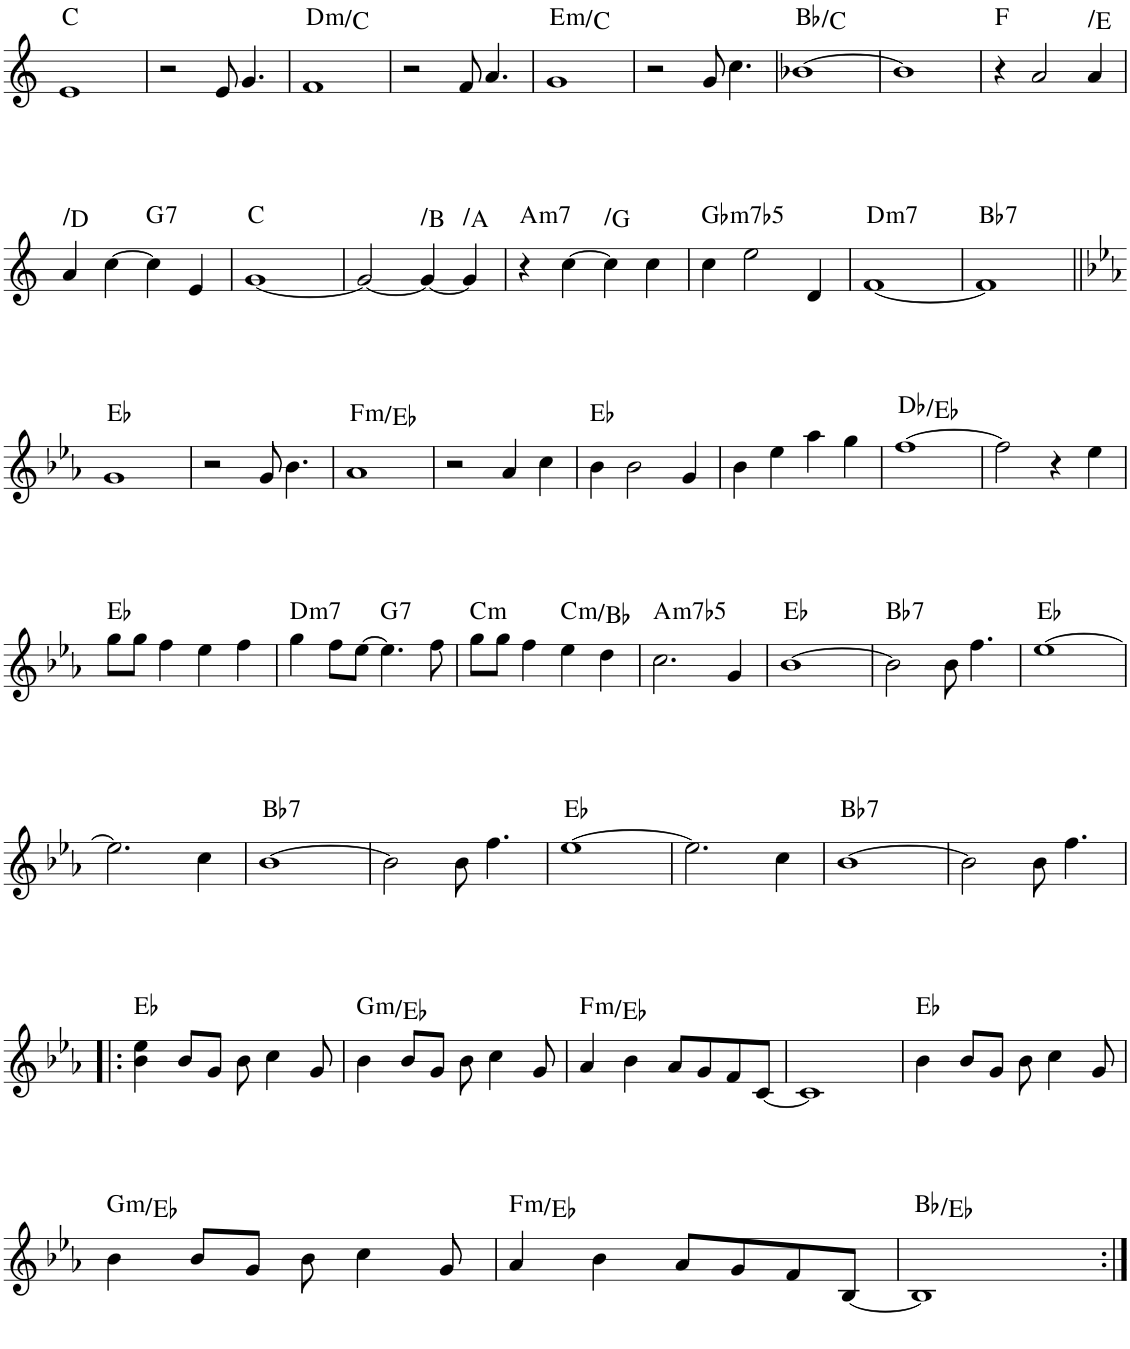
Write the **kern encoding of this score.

**kern	**harte
*part1	*part1
*staff1	*
*I"Piano	*
*I'Pno.	*
!!LO:PB:g=z
*clefG2	*
*k[]	*
*M4/4	*
=47	=47
1e	C:maj
=48	=48
2r	.
8e/	.
4.g/	.
=49	=49
!	!LO:H:kt=m
1f	D:min/b7
=50	=50
2r	.
8f/	.
4.a/	.
=51	=51
!	!LO:H:kt=m
1g	E:min/b6
=52	=52
2r	.
8g/	.
4.cc\	.
=53	=53
[1b-X	Bb:maj/2
=54	=54
1b-]	.
=55	=55
4r	F:maj
2a/	.
!	!LO:H:kt=N.C.
4a/	N
!!LO:LB:g=z
=56	=56
!	!LO:H:kt=N.C.
4a/	N
[4cc\	.
!	!LO:H:kt=7
4cc\]	G:7
4e/	.
=57	=57
[1g	C:maj
=58	=58
2g/_	.
!	!LO:H:kt=N.C.
4g/_	N
!	!LO:H:kt=N.C.
4g/]	N
=59	=59
!	!LO:H:kt=m7
4r	A:min7
[4cc\	.
!	!LO:H:kt=N.C.
4cc\]	N
4cc\	.
=60	=60
!	!LO:H:kt=m7b5
4cc\	Gb:hdim7
2ee\	.
4d/	.
=61	=61
!	!LO:H:kt=m7
[1f	D:min7
=62	=62
!	!LO:H:kt=7
1f]	Bb:7
!!LO:LB:g=z
=63||	=63||
*k[b-e-a-]	*
1g	Eb:maj
=64	=64
2r	.
8g/	.
4.b-\	.
=65	=65
!	!LO:H:kt=m
1a-	F:min/b7
=66	=66
2r	.
4a-/	.
4cc\	.
=67	=67
4b-\	Eb:maj
2b-\	.
4g/	.
=68	=68
4b-\	.
4ee-\	.
4aa-\	.
4gg\	.
=69	=69
[1ff	Db:maj/2
=70	=70
2ff\]	.
4r	.
4ee-\	.
!!LO:LB:g=z
=71	=71
8gg\L	Eb:maj
8gg\J	.
4ff\	.
4ee-\	.
4ff\	.
=72	=72
!	!LO:H:kt=m7
4gg\	D:min7
8ff\L	.
[8ee-\J	.
!	!LO:H:kt=7
4.ee-\]	G:7
8ff\	.
=73	=73
!	!LO:H:kt=m
8gg\L	C:min
8gg\J	.
4ff\	.
!	!LO:H:kt=m
4ee-\	C:min/b7
4dd\	.
=74	=74
!	!LO:H:kt=m7b5
2.cc\	A:hdim7
4g/	.
=75	=75
[1b-	Eb:maj
=76	=76
!	!LO:H:kt=7
2b-\]	Bb:7
8b-\	.
4.ff\	.
=77	=77
[1ee-	Eb:maj
!!LO:LB:g=z
=78	=78
2.ee-\]	.
4cc\	.
=79	=79
!	!LO:H:kt=7
[1b-	Bb:7
=80	=80
2b-\]	.
8b-\	.
4.ff\	.
=81	=81
[1ee-	Eb:maj
=82	=82
2.ee-\]	.
4cc\	.
=83	=83
!	!LO:H:kt=7
[1b-	Bb:7
=84	=84
2b-\]	.
8b-\	.
4.ff\	.
!!LO:LB:g=z
=85!|:	=85!|:
4b-\ 4ee-\	Eb:maj
8b-/L	.
8g/J	.
8b-\	.
4cc\	.
8g/	.
=86	=86
!	!LO:H:kt=m
4b-\	G:min/b6
8b-/L	.
8g/J	.
8b-\	.
4cc\	.
8g/	.
=87	=87
!	!LO:H:kt=m
4a-/	F:min/b7
4b-\	.
8a-/L	.
8g/	.
8f/	.
[8c/J	.
=88	=88
1c]	.
=89	=89
4b-\	Eb:maj
8b-/L	.
8g/J	.
8b-\	.
4cc\	.
8g/	.
!!LO:LB:g=z
=90	=90
!	!LO:H:kt=m
4b-\	G:min/b6
8b-/L	.
8g/J	.
8b-\	.
4cc\	.
8g/	.
=91	=91
!	!LO:H:kt=m
4a-/	F:min/b7
4b-\	.
8a-/L	.
8g/	.
8f/	.
[8B-/J	.
=92	=92
1B-]	Bb:maj/4
=:|!	=:|!
*-	*-
